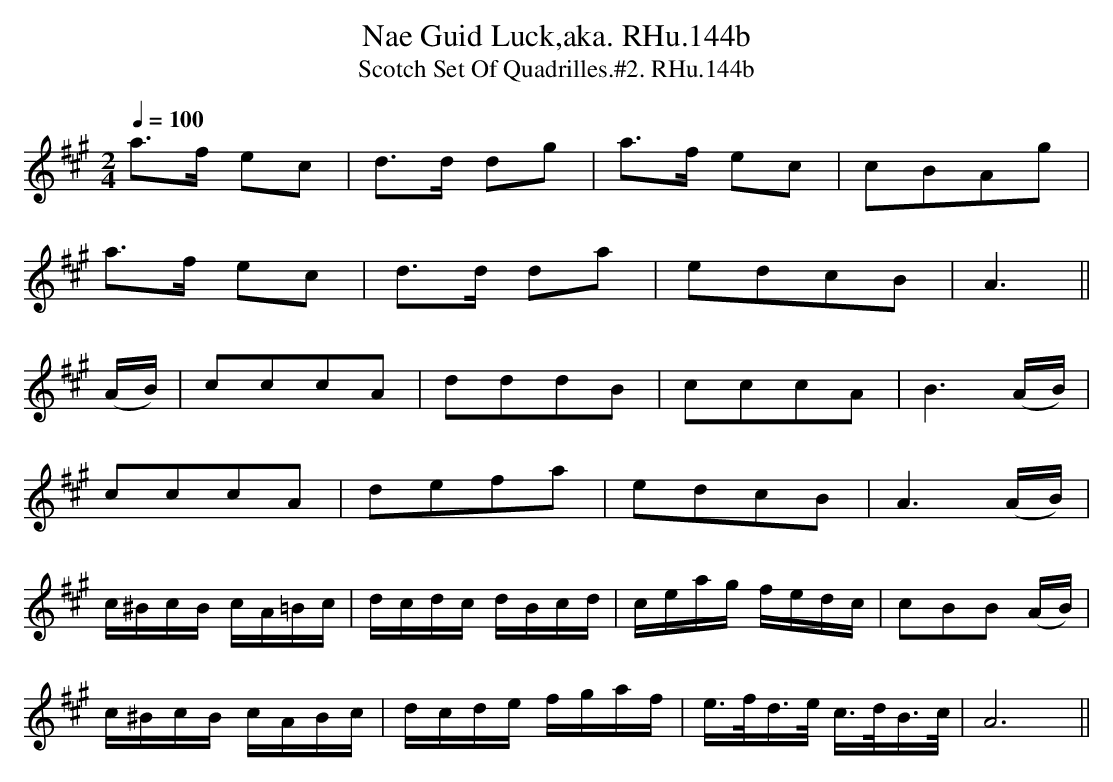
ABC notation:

X:1
T:Nae Guid Luck,aka. RHu.144b
T:Scotch Set Of Quadrilles.#2. RHu.144b
L:1/8
M:2/4
Q:1/4=100
K:Amaj
a>f ec|d>d dg|a>f ec|cBAg|!
a>f ec|d>d da|edcB|A3||!
(A/B/)|cccA|dddB|cccA|B3(A/B/)|!
cccA|defa|edcB|A3(A/B/)|!
c/^B/c/B/ c/A/=B/c/|d/c/d/c/ d/B/c/d/|c/e/a/g/ f/e/d/c/|cBB (A/B/)|!
c/^B/c/B/ c/A/B/c/|d/c/d/e/ f/g/a/f/|\
e3//f//d3//e//  c3//d//B3//c//|A6||
